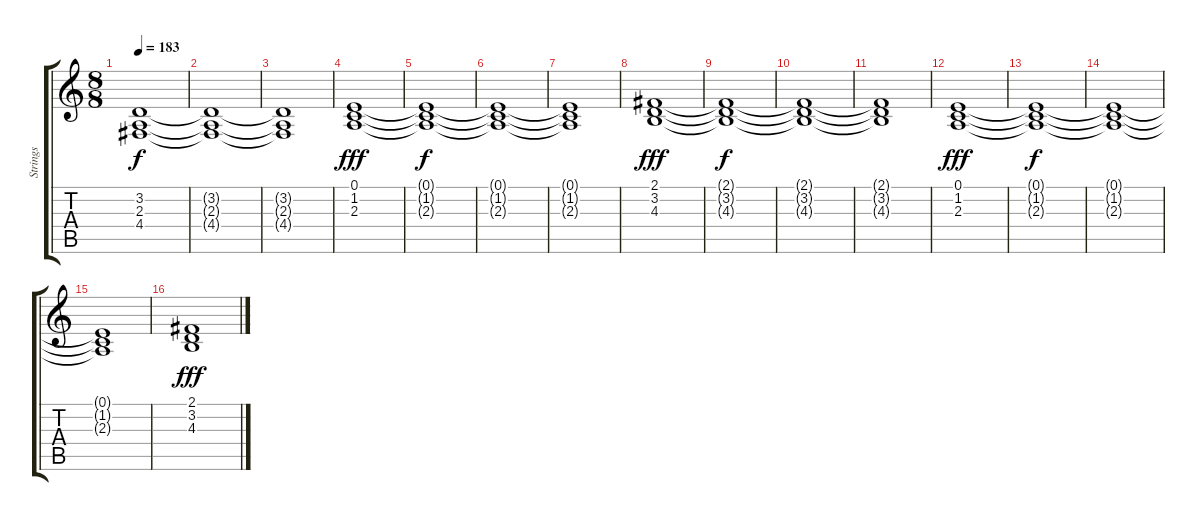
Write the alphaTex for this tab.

\track ("Strings" "Strings") {instrument stringensemble1}
\staff {score tabs}
\tuning (E4 B3 G3 D3 A2 E2) {hide}
\ts (8 8)
\tempo 183
\clef g2
\ks c
(3.2{t} 2.3{t} 4.4{t}).1{dy f} |
(3.2{t} 2.3{t} 4.4{t}).1 |
(3.2{t} 2.3{t} 4.4{t}).1 |
(0.1 1.2 2.3).1{dy fff} |
(0.1{t} 1.2{t} 2.3{t}).1{dy f} |
(0.1{t} 1.2{t} 2.3{t}).1 |
(0.1{t} 1.2{t} 2.3{t}).1 |
(2.1 3.2 4.3).1{dy fff} |
(2.1{t} 3.2{t} 4.3{t}).1{dy f} |
(2.1{t} 3.2{t} 4.3{t}).1 |
(2.1{t} 3.2{t} 4.3{t}).1 |
(0.1 1.2 2.3).1{dy fff} |
(0.1{t} 1.2{t} 2.3{t}).1{dy f} |
(0.1{t} 1.2{t} 2.3{t}).1 |
(0.1{t} 1.2{t} 2.3{t}).1 |
(2.1 3.2 4.3).1{dy fff}
